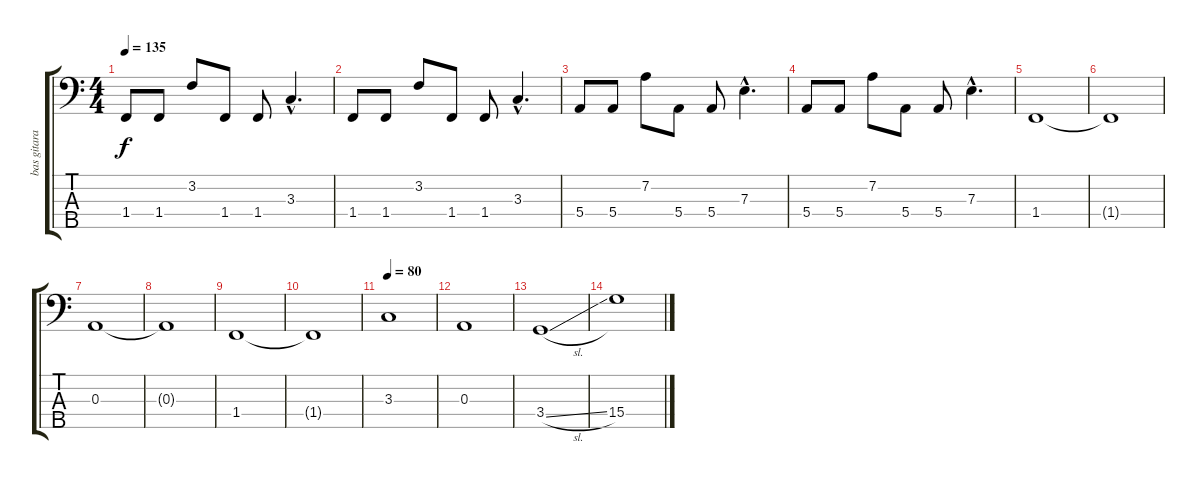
\track ("bas gitara" "bas gitara") {instrument electricbasspick}
\staff {score tabs}
\tuning (G2 D2 A1 E1 B0) {hide}
\ts (4 4)
\tempo 135
\clef f4
\ks c
1.4.8{dy f} 1.4.8 3.2.8 1.4.8 1.4.8 3.3{hac}.4{d} |
1.4.8 1.4.8 3.2.8 1.4.8 1.4.8 3.3{hac}.4{d} |
5.4.8 5.4.8 7.2.8 5.4.8 5.4.8 7.3{hac}.4{d} |
5.4.8 5.4.8 7.2.8 5.4.8 5.4.8 7.3{hac}.4{d} |
1.4.1 |
1.4{t}.1 |
0.3.1 |
0.3{t}.1 |
1.4.1 |
1.4{t}.1 |
\tempo 80
3.3.1 |
0.3.1 |
3.4{sl}.1 |
15.4.1
